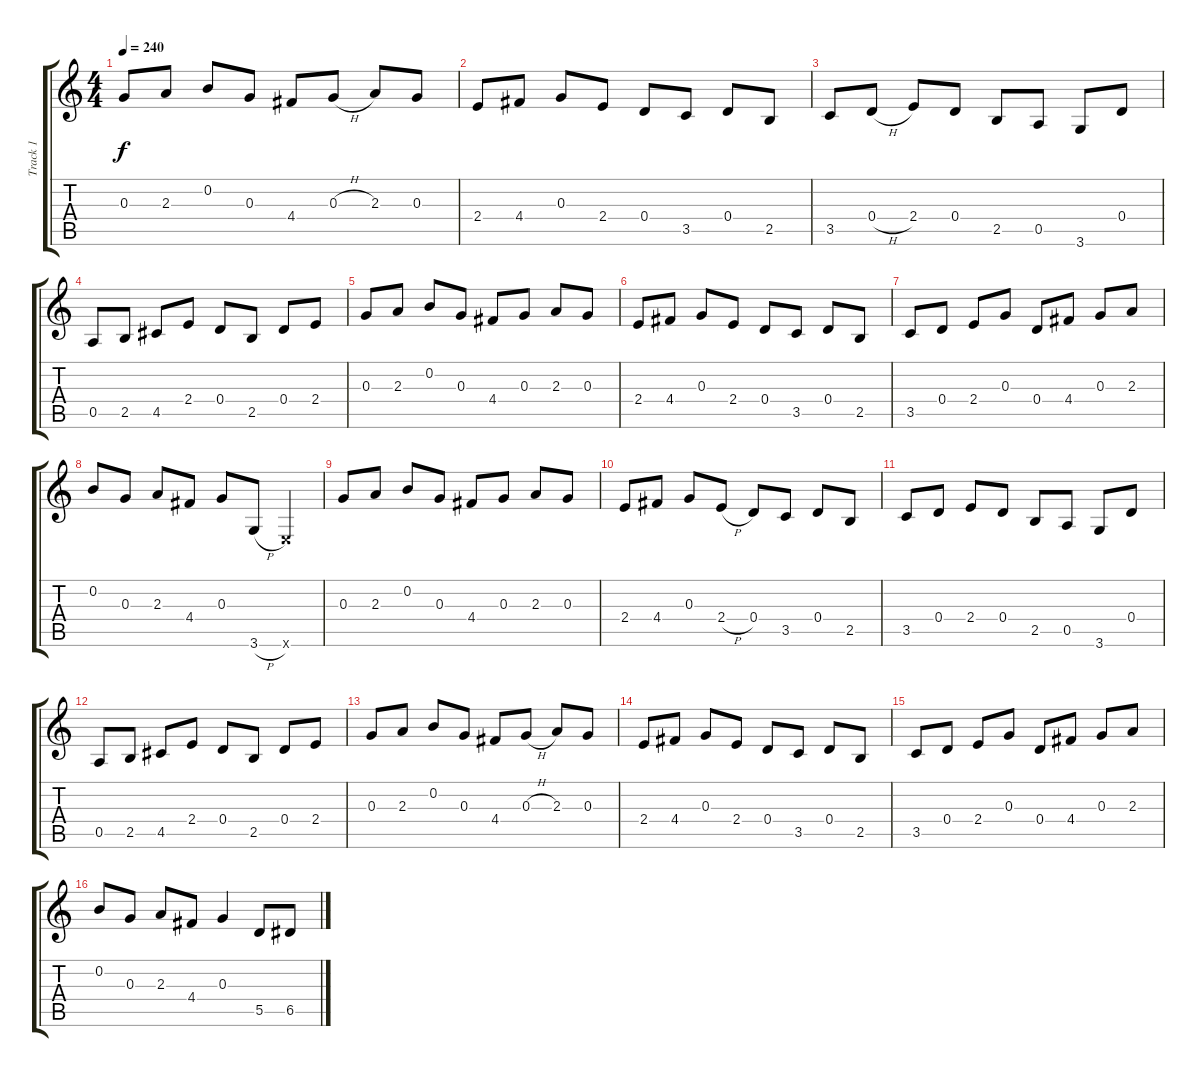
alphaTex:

\track ("Track 1" "Track 1") {instrument acousticguitarsteel}
\staff {score tabs}
\tuning (E4 B3 G3 D3 A2 E2) {hide}
\ts (4 4)
\tempo 240
\clef g2
\ks c
0.3.8{dy f instrument acousticguitarsteel} 2.3.8 0.2.8 0.3.8 4.4.8 0.3{h}.8 2.3.8 0.3.8 |
2.4.8 4.4.8 0.3.8 2.4.8 0.4.8 3.5.8 0.4.8 2.5.8 |
3.5.8 0.4{h}.8 2.4.8 0.4.8 2.5.8 0.5.8 3.6.8 0.4.8 |
0.5.8 2.5.8 4.5.8 2.4.8 0.4.8 2.5.8 0.4.8 2.4.8 |
0.3.8 2.3.8 0.2.8 0.3.8 4.4.8 0.3.8 2.3.8 0.3.8 |
2.4.8 4.4.8 0.3.8 2.4.8 0.4.8 3.5.8 0.4.8 2.5.8 |
3.5.8 0.4.8 2.4.8 0.3.8 0.4.8 4.4.8 0.3.8 2.3.8 |
0.2.8 0.3.8 2.3.8 4.4.8 0.3.8 3.6{h}.8 0.6{x}.4 |
0.3.8 2.3.8 0.2.8 0.3.8 4.4.8 0.3.8 2.3.8 0.3.8 |
2.4.8 4.4.8 0.3.8 2.4{h}.8 0.4.8 3.5.8 0.4.8 2.5.8 |
3.5.8 0.4.8 2.4.8 0.4.8 2.5.8 0.5.8 3.6.8 0.4.8 |
0.5.8 2.5.8 4.5.8 2.4.8 0.4.8 2.5.8 0.4.8 2.4.8 |
0.3.8 2.3.8 0.2.8 0.3.8 4.4.8 0.3{h}.8 2.3.8 0.3.8 |
2.4.8 4.4.8 0.3.8 2.4.8 0.4.8 3.5.8 0.4.8 2.5.8 |
3.5.8 0.4.8 2.4.8 0.3.8 0.4.8 4.4.8 0.3.8 2.3.8 |
0.2.8 0.3.8 2.3.8 4.4.8 0.3.4 5.5.8 6.5.8
